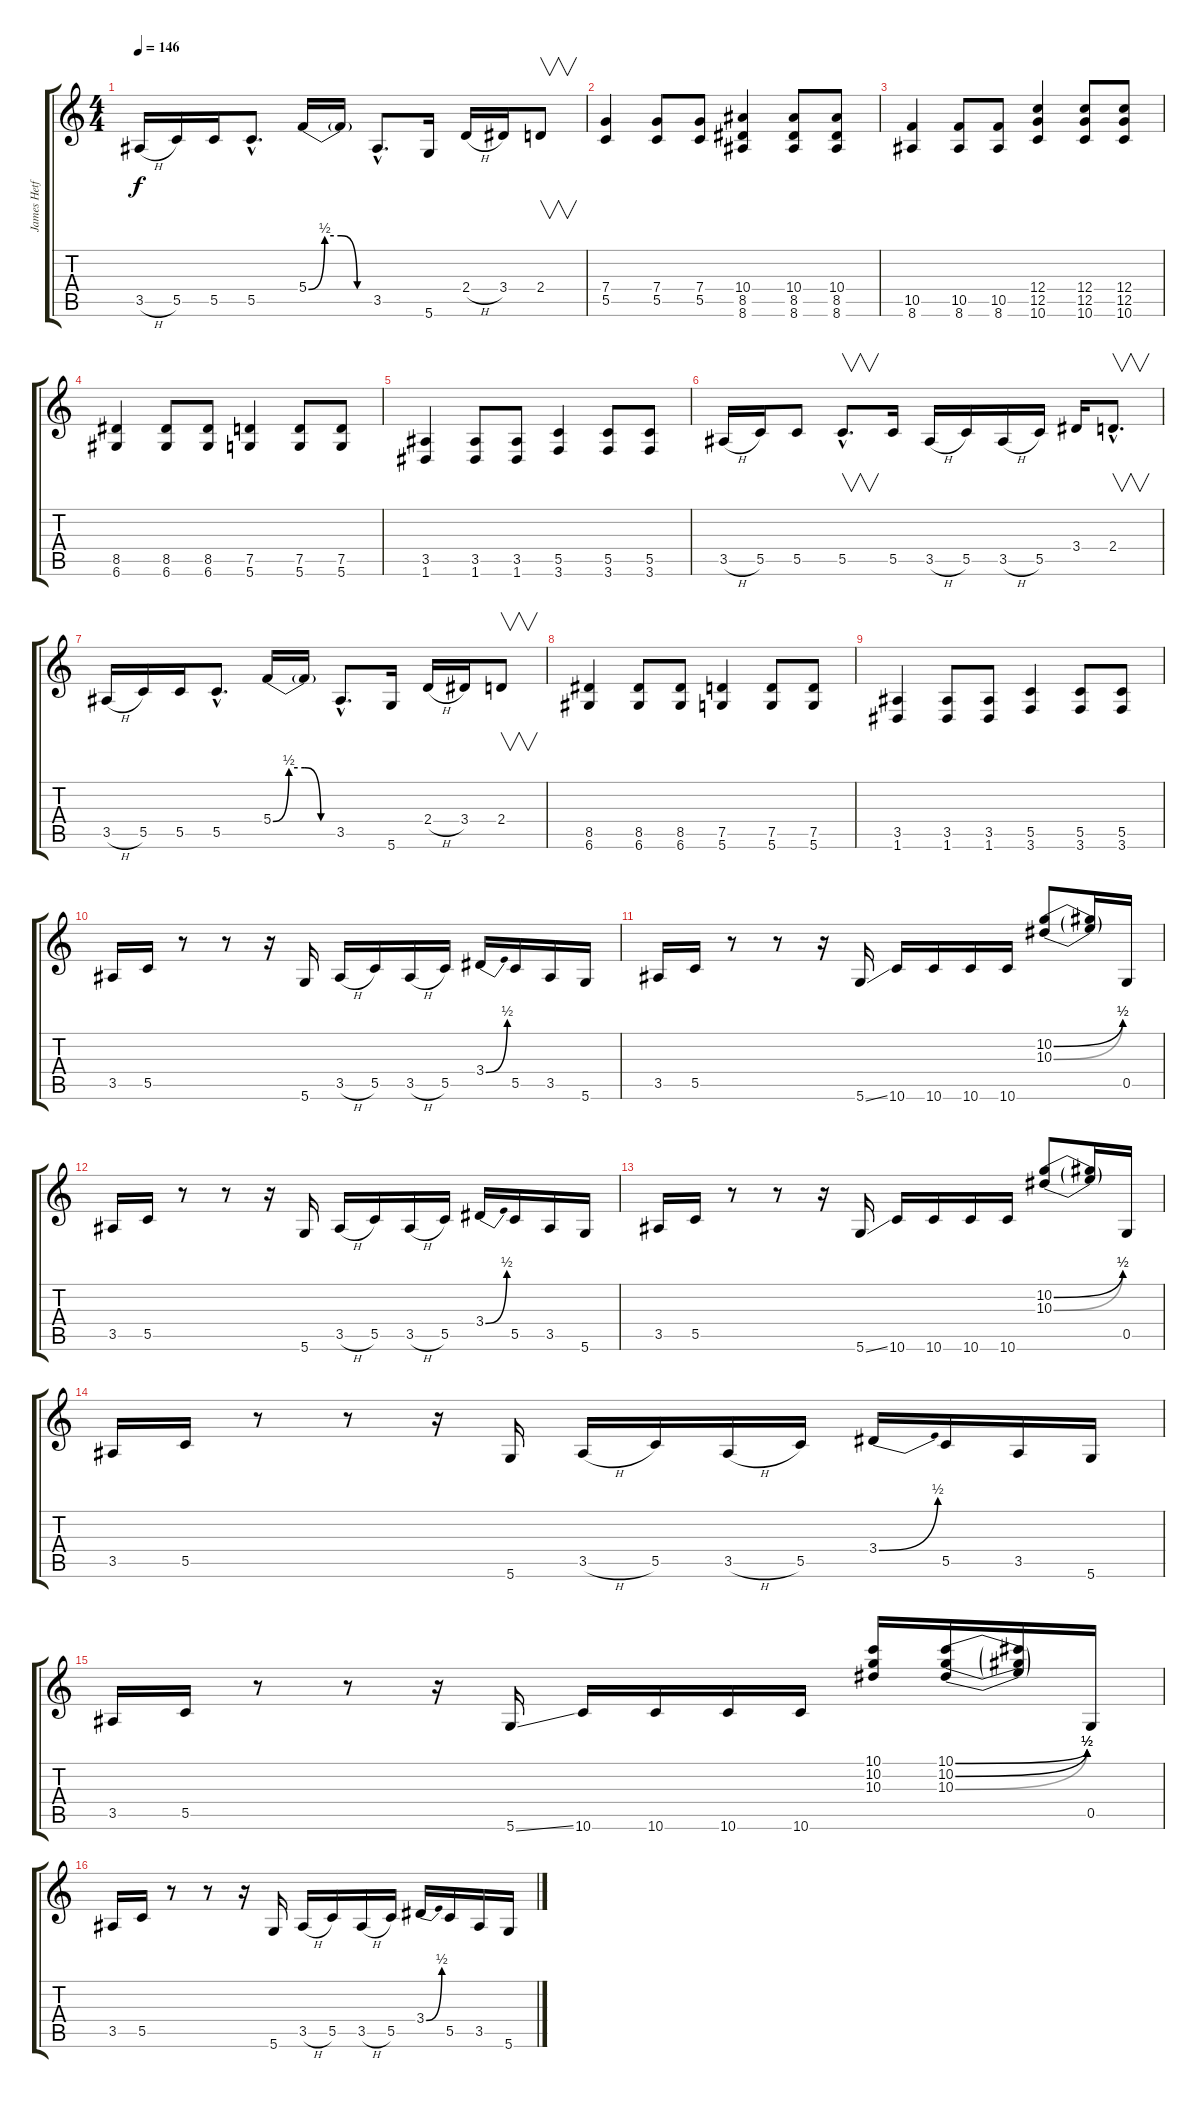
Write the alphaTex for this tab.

\track ("James Hetfield" "James Hetf") {instrument distortionguitar}
\staff {score tabs}
\tuning (D4 A3 F3 C3 G2 D2) {hide}
\ts (4 4)
\tempo 146
\clef g2
\ks c
3.5{h}.16{dy f} 5.5.16 5.5.16 5.5{hac}.8{d} 5.4{be (custom 0 0 15 2 30 2 45 0 60 0)}.16 5.4{t}.16 3.5{hac}.8{d} 5.6.16 2.4{h}.16 3.4.16 2.4.8{v} |
(7.4 5.5).4 (7.4 5.5).8 (7.4 5.5).8 (10.4 8.5 8.6).4 (10.4 8.5 8.6).8 (10.4 8.5 8.6).8 |
(10.5 8.6).4 (10.5 8.6).8 (10.5 8.6).8 (12.4 12.5 10.6).4 (12.4 12.5 10.6).8 (12.4 12.5 10.6).8 |
(8.5 6.6).4 (8.5 6.6).8 (8.5 6.6).8 (7.5 5.6).4 (7.5 5.6).8 (7.5 5.6).8 |
(3.5 1.6).4 (3.5 1.6).8 (3.5 1.6).8 (5.5 3.6).4 (5.5 3.6).8 (5.5 3.6).8 |
3.5{h}.16 5.5.16 5.5.8 5.5{hac}.8{v d} 5.5.16 3.5{h}.16 5.5.16 3.5{h}.16 5.5.16 3.4.16 2.4{hac}.8{v d} |
3.5{h}.16 5.5.16 5.5.16 5.5{hac}.8{d} 5.4{be (custom 0 0 15 2 30 2 45 0 60 0)}.16 5.4{t}.16 3.5{hac}.8{d} 5.6.16 2.4{h}.16 3.4.16 2.4.8{v} |
(8.5 6.6).4 (8.5 6.6).8 (8.5 6.6).8 (7.5 5.6).4 (7.5 5.6).8 (7.5 5.6).8 |
(3.5 1.6).4 (3.5 1.6).8 (3.5 1.6).8 (5.5 3.6).4 (5.5 3.6).8 (5.5 3.6).8 |
3.5.16 5.5.16 r.8 r.8 r.16 5.6.16 3.5{h}.16 5.5.16 3.5{h}.16 5.5.16 3.4{be (bend 0 0 60 2)}.16 5.5.16 3.5.16 5.6.16 |
3.5.16 5.5.16 r.8 r.8 r.16 5.6{ss}.16 10.6.16 10.6.16 10.6.16 10.6.16 (10.2{be (bend 0 0 60 2)} 10.3{be (bend 0 0 60 2)}).8 (10.2{t} 10.3{t}).16 0.5.16 |
3.5.16 5.5.16 r.8 r.8 r.16 5.6.16 3.5{h}.16 5.5.16 3.5{h}.16 5.5.16 3.4{be (bend 0 0 60 2)}.16 5.5.16 3.5.16 5.6.16 |
3.5.16 5.5.16 r.8 r.8 r.16 5.6{ss}.16 10.6.16 10.6.16 10.6.16 10.6.16 (10.2{be (bend 0 0 60 2)} 10.3{be (bend 0 0 60 2)}).8 (10.2{t} 10.3{t}).16 0.5.16 |
3.5.16 5.5.16 r.8 r.8 r.16 5.6.16 3.5{h}.16 5.5.16 3.5{h}.16 5.5.16 3.4{be (bend 0 0 60 2)}.16 5.5.16 3.5.16 5.6.16 |
3.5.16 5.5.16 r.8 r.8 r.16 5.6{ss}.16 10.6.16 10.6.16 10.6.16 10.6.16 (10.1 10.2 10.3).16 (10.1{be (bend 0 0 60 2)} 10.2{be (bend 0 0 60 2)} 10.3{be (bend 0 0 60 2)}).16 (10.1{t} 10.2{t} 10.3{t}).16 0.5.16 |
3.5.16 5.5.16 r.8 r.8 r.16 5.6.16 3.5{h}.16 5.5.16 3.5{h}.16 5.5.16 3.4{be (bend 0 0 60 2)}.16 5.5.16 3.5.16 5.6.16
